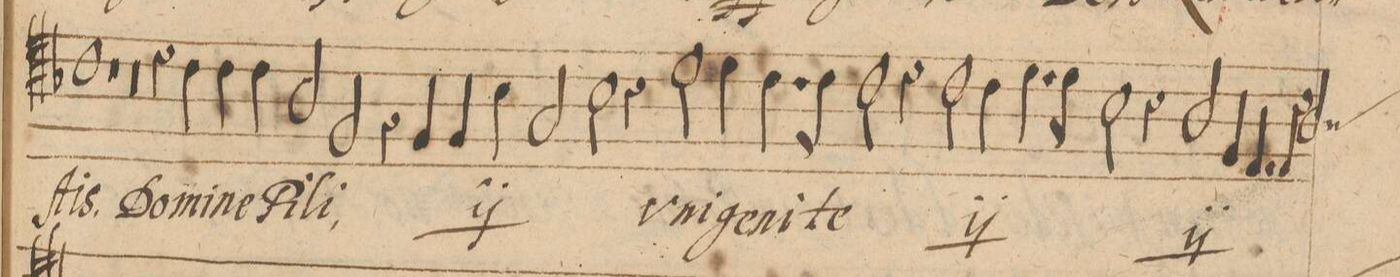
**kern	**text	**text
*I"TENOR	*	*
*clefC4	*	*
*k[b-]	*	*
*met(C|)	*	*
*M2/1	*	*
1c	-ſtis,	.
=24-	=24-	=24-
1r	.	.
0r	.	.
=25-	=25-	=25-
4r	.	.
4c\	Do-	.
4c\	-mi-	.
4c\	-ne	.
=26-	=26-	=26-
2A/	Fi-	.
2F/	-li,	.
4r	.	.
*	*ij	*
4F/	Do-	.
4F/	-mi-	.
4B-\	-ne	.
=27-	=27-	=27-
2G/	Fi-	.
2B-\	-li	.
4r	.	.
*	*Xij	*
2d\	v-	.
4d\	-ni-	.
=28-	=28-	=28-
4.c\	-ge-	.
8c\	-ni-	.
2c\	-te	.
*	*ij	*
4r	.	.
2c\	v-	.
4c\	-ni-	.
=29-	=29-	=29-
4.d\	-ge-	.
8d\	-ni-	.
2B-\	-te	.
4r	.	.
2A/	v-	.
4F/	-ni-	.
=30-	=30-	=30-
4.E/	-ge-	.
8E/	-ni-	.
2A/	-te	.
*custos:A	*Xij	*
*-	*-	*-
